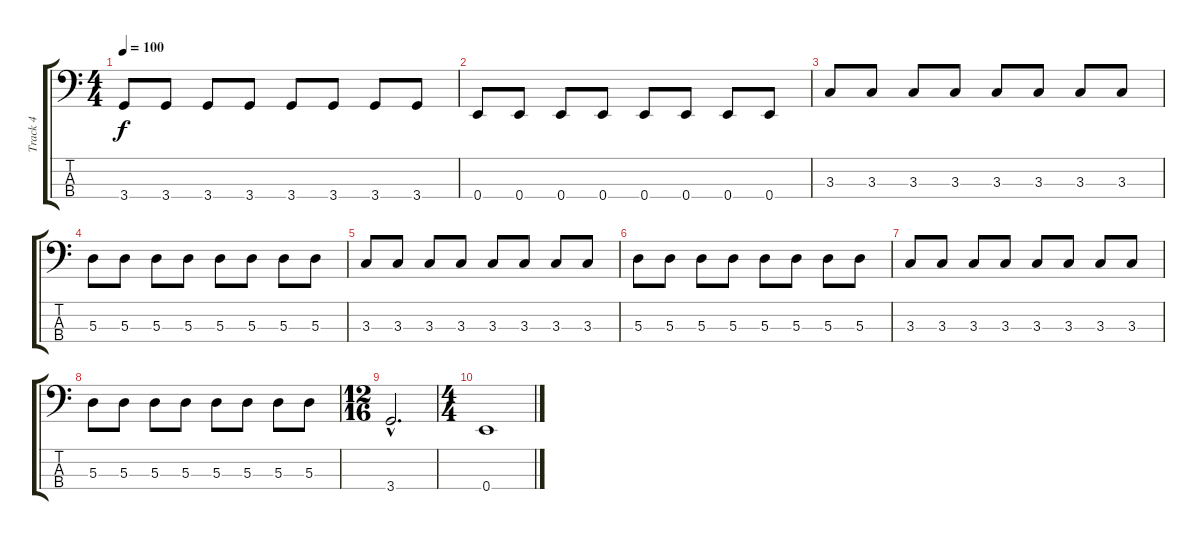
\track ("Track 4" "Track 4") {instrument electricbasspick}
\staff {score tabs}
\tuning (G2 D2 A1 E1) {hide}
\ts (4 4)
\tempo 100
\clef f4
\ks c
3.4.8{dy f} 3.4.8 3.4.8 3.4.8 3.4.8 3.4.8 3.4.8 3.4.8 |
0.4.8 0.4.8 0.4.8 0.4.8 0.4.8 0.4.8 0.4.8 0.4.8 |
3.3.8 3.3.8 3.3.8 3.3.8 3.3.8 3.3.8 3.3.8 3.3.8 |
5.3.8 5.3.8 5.3.8 5.3.8 5.3.8 5.3.8 5.3.8 5.3.8 |
3.3.8 3.3.8 3.3.8 3.3.8 3.3.8 3.3.8 3.3.8 3.3.8 |
5.3.8 5.3.8 5.3.8 5.3.8 5.3.8 5.3.8 5.3.8 5.3.8 |
3.3.8 3.3.8 3.3.8 3.3.8 3.3.8 3.3.8 3.3.8 3.3.8 |
5.3.8 5.3.8 5.3.8 5.3.8 5.3.8 5.3.8 5.3.8 5.3.8 |
\ts (12 16)
3.4{hac}.2{d} |
\ts (4 4)
0.4.1
